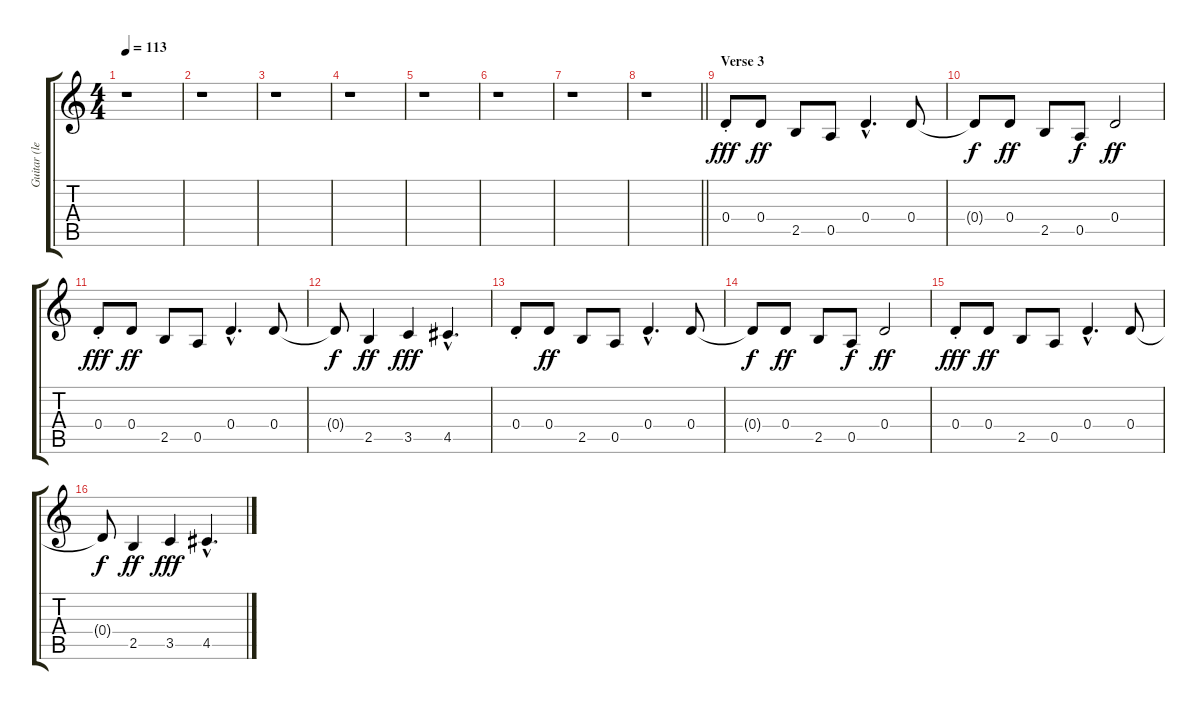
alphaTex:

\track ("Guitar (lead)" "Guitar (le") {instrument electricguitarjazz}
\staff {score tabs}
\tuning (E4 B3 G3 D3 A2 E2) {hide}
\ts (4 4)
\tempo 113
\clef g2
\ks c
r.1{dy fff} |
r.1 |
r.1 |
r.1 |
r.1 |
r.1 |
r.1 |
\barLineRight lightlight
r.1 |
\section ("" "Verse 3")
0.4{st}.8 0.4.8{dy ff} 2.5.8 0.5.8 0.4{hac}.4{d} 0.4.8 |
0.4{t}.8{dy f} 0.4.8{dy ff} 2.5.8 0.5.8{dy f} 0.4.2{dy ff} |
0.4{st}.8{dy fff} 0.4.8{dy ff} 2.5.8 0.5.8 0.4{hac}.4{d} 0.4.8 |
0.4{t}.8{dy f} 2.5.4{dy ff} 3.5.4{dy fff} 4.5{hac}.4{d} |
0.4{st}.8 0.4.8{dy ff} 2.5.8 0.5.8 0.4{hac}.4{d} 0.4.8 |
0.4{t}.8{dy f} 0.4.8{dy ff} 2.5.8 0.5.8{dy f} 0.4.2{dy ff} |
0.4{st}.8{dy fff} 0.4.8{dy ff} 2.5.8 0.5.8 0.4{hac}.4{d} 0.4.8 |
0.4{t}.8{dy f} 2.5.4{dy ff} 3.5.4{dy fff} 4.5{hac}.4{d}
